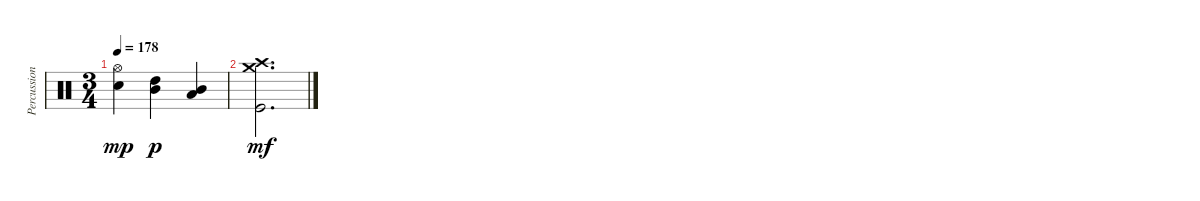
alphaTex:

\track ("Percussions" "Percussion") {instrument percussion}
\staff {score}
\articulation defaults
\ts (3 4)
\tempo 178
\clef neutral
\ks c
("Electric Snare (hit)" "Hi-Hat (open)").4{dy mp} ("Mid Tom (hit)" "High Tom (hit)").4{dy p} ("Low Tom (hit)" "Mid Tom (hit)").4 |
("Kick (hit)" "Crash high (hit)" "Crash medium (hit)").2{d dy mf}
